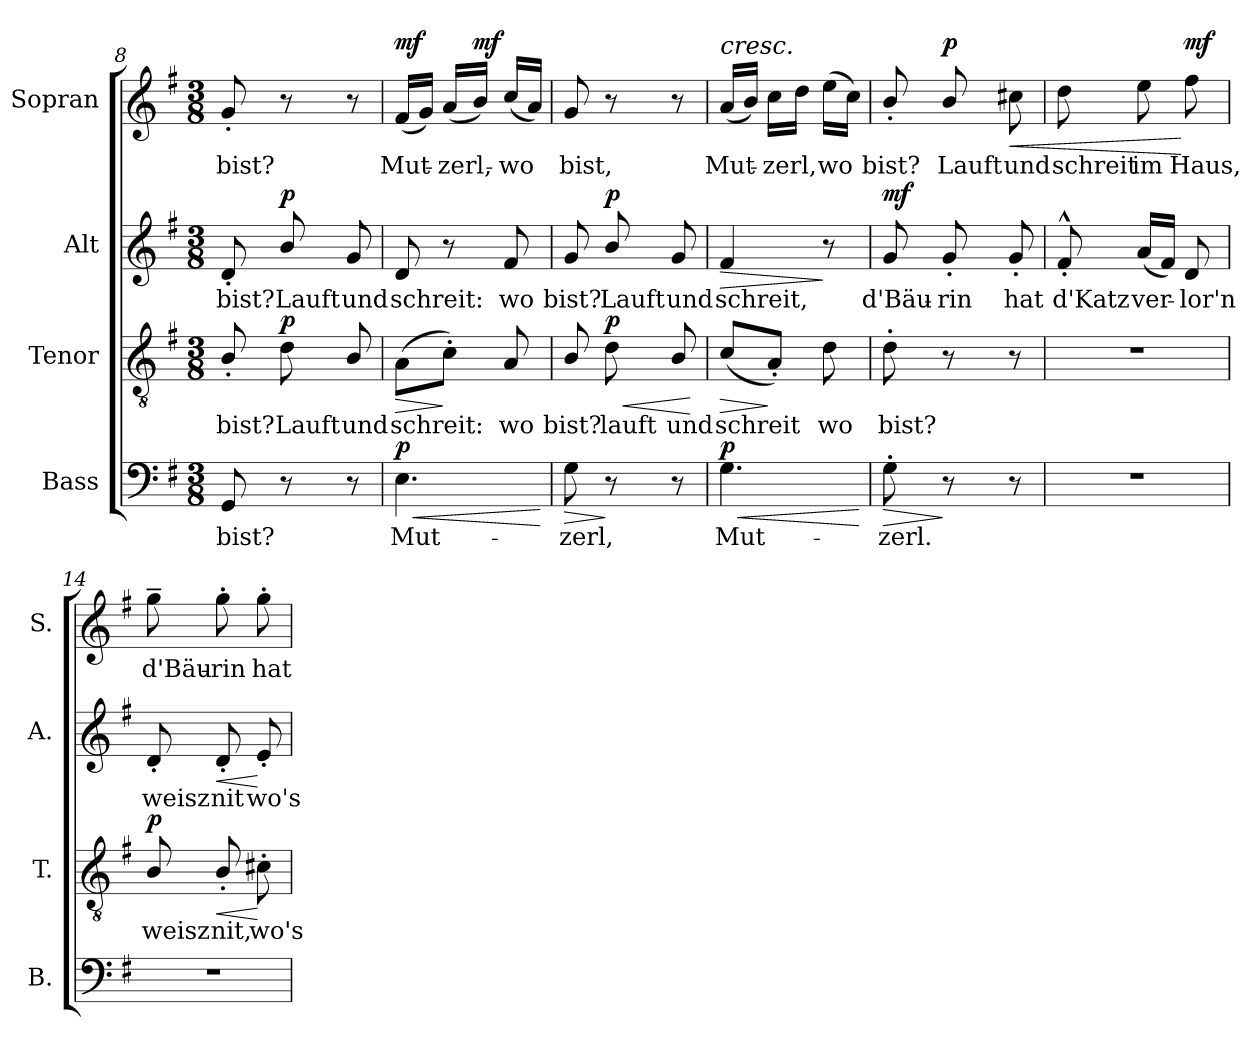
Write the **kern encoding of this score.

**kern	**text	**dynam	**kern	**text	**dynam	**kern	**text	**dynam	**kern	**text	**dynam
*part4	*part4	*part4	*part3	*part3	*part3	*part2	*part2	*part2	*part1	*part1	*part1
*staff4	*staff4	*staff4	*staff3	*staff3	*staff3	*staff2	*staff2	*staff2	*staff1	*staff1	*staff1
*I"Bass	*	*	*I"Tenor	*	*	*I"Alt	*	*	*I"Sopran	*	*
*I'B.	*	*	*I'T.	*	*	*I'A.	*	*	*I'S.	*	*
*clefF4	*	*	*clefGv2	*	*	*clefG2	*	*	*clefG2	*	*
*	*	*	*ITrd7c12	*	*	*	*	*	*	*	*
*k[f#]	*	*	*k[f#]	*	*	*k[f#]	*	*	*k[f#]	*	*
*G:	*	*	*G:	*	*	*G:	*	*	*G:	*	*
*M3/8	*	*	*M3/8	*	*	*M3/8	*	*	*M3/8	*	*
=8	=8	=8	=8	=8	=8	=8	=8	=8	=8	=8	=8
!	!LO:LY:b:color=#000000	!	!	!	!	!	!	!	!	!	!
!	!	!	!	!LO:LY:b:color=#000000	!	!	!	!	!	!	!
!	!	!	!	!	!	!	!LO:LY:b:color=#000000	!	!	!	!
!	!	!	!	!	!	!	!	!	!	!LO:LY:b:color=#000000	!
8GGi/	bist?	.	8BB'i/	bist?	.	8d'i/	bist?	.	8g'i/	bist?	.
!	!	!	!	!LO:LY:b:color=#000000	!	!	!	!	!	!	!
!	!	!	!	!	!	!	!LO:LY:b:color=#000000	!	!	!	!
8r	.	.	8Di\	Lauft	p	8bi/	Lauft	p	8r	.	.
!	!	!	!	!LO:LY:b:color=#000000	!	!	!	!	!	!	!
!	!	!	!	!	!	!	!LO:LY:b:color=#000000	!	!	!	!
8r	.	.	8BBi/	und	.	8gi/	und	.	8r	.	.
!!LO:LB:g=z
=9	=9	=9	=9	=9	=9	=9	=9	=9	=9	=9	=9
!	!LO:LY:b:color=#000000	!LO:HP:b	!	!	!	!	!	!	!	!	!
!	!	!	!	!LO:LY:b:color=#000000	!LO:HP:b	!	!	!	!	!	!
!	!	!	!	!	!	!	!LO:LY:b:color=#000000	!	!	!	!
!	!	!	!	!	!	!	!	!	!	!LO:LY:b:color=#000000	!
4.Ei\	Mut-	< p	(8AAi\L	schreit:	>	8di/	schreit:	.	(16f#i/LL	Mut-	mf
.	.	.	.	.	.	.	.	.	16gi/JJ)	.	.
!	!	!	!	!	!	!	!	!	!	!LO:LY:b:color=#000000	!
.	.	.	8C'i\J)	.	]	8r	.	.	(16ai/LL	zerl,-	.
.	.	.	.	.	.	.	.	.	16bi/JJ)	.	mf
!	!	!	!	!LO:LY:b:color=#000000	!	!	!	!	!	!	!
!	!	!	!	!	!	!	!LO:LY:b:color=#000000	!	!	!	!
!	!	!	!	!	!	!	!	!	!	!LO:LY:b:color=#000000	!
.	.	.	8AAi/	wo	mf mf	8f#i/	wo	.	(16cci/LL	wo	.
.	.	.	.	.	.	.	.	.	16ai/JJ)	.	.
.	.	[	.	.	.	.	.	.	.	.	.
=10	=10	=10	=10	=10	=10	=10	=10	=10	=10	=10	=10
!	!LO:LY:b:color=#000000	!LO:HP:b	!	!	!	!	!	!	!	!	!
!	!	!	!	!LO:LY:b:color=#000000	!	!	!	!	!	!	!
!	!	!	!	!	!	!	!LO:LY:b:color=#000000	!	!	!	!
!	!	!	!	!	!	!	!	!	!	!LO:LY:b:color=#000000	!
8Gi\	-zerl,	>	8BBi/	bist?	.	8gi/	bist?	.	8gi/	bist,	.
!	!	!	!	!LO:LY:b:color=#000000	!LO:HP:b	!	!	!	!	!	!
!	!	!	!	!	!	!	!LO:LY:b:color=#000000	!	!	!	!
8r	.	]	8Di\	lauft	< p	8bi/	Lauft	p	8r	.	.
!	!	!	!	!LO:LY:b:color=#000000	!	!	!	!	!	!	!
!	!	!	!	!	!	!	!LO:LY:b:color=#000000	!	!	!	!
8r	.	.	8BBi/	und	.	8gi/	und	.	8r	.	.
.	.	.	.	.	[	.	.	.	.	.	.
=11	=11	=11	=11	=11	=11	=11	=11	=11	=11	=11	=11
!	!LO:LY:b:color=#000000	!LO:HP:b	!	!	!	!	!	!	!	!	!
!	!	!	!	!LO:LY:b:color=#000000	!LO:HP:b	!	!	!	!	!	!
!	!	!	!	!	!	!	!LO:LY:b:color=#000000	!LO:HP:b	!	!	!
!	!	!	!	!	!	!	!	!	!LO:TX:a:i:t=cresc.	!	!
!	!	!	!	!	!	!	!	!	!	!LO:LY:b:color=#000000	!
4.Gi\	Mut-	< p	(8Ci/L	schreit	>	4f#i/	schreit,	>	(16ai/LL	Mut-	.
.	.	.	.	.	.	.	.	.	16bi/JJ)	.	.
!	!	!	!	!	!	!	!	!	!	!LO:LY:b:color=#000000	!
.	.	.	8AA'i/J)	.	]	.	.	.	16cci\LL	zerl,	.
.	.	.	.	.	.	.	.	.	16ddi\JJ	.	.
!	!	!	!	!LO:LY:b:color=#000000	!	!	!	!	!	!	!
!	!	!	!	!	!	!	!	!	!	!LO:LY:b:color=#000000	!
.	.	.	8Di\	wo	.	8r	.	]	(16eei\LL	wo	.
.	.	.	.	.	.	.	.	.	16cci\JJ)	.	.
.	.	[	.	.	.	.	.	.	.	.	.
=12	=12	=12	=12	=12	=12	=12	=12	=12	=12	=12	=12
!	!LO:LY:b:color=#000000	!LO:HP:b	!	!	!	!	!	!	!	!	!
!	!	!	!	!LO:LY:b:color=#000000	!	!	!	!	!	!	!
!	!	!	!	!	!	!	!LO:LY:b:color=#000000	!	!	!	!
!	!	!	!	!	!	!	!	!	!	!LO:LY:b:color=#000000	!
8G'i\	-zerl.	>	8D'i\	bist?	.	8gi/	d'Bäu-	mf	8b'i/	bist?	.
!	!	!	!	!	!	!	!LO:LY:b:color=#000000	!	!	!	!
!	!	!	!	!	!	!	!	!	!	!LO:LY:b:color=#000000	!
8r	.	]	8r	.	.	8g'i/	-rin	.	8bi/	Lauft	p
!	!	!	!	!	!	!	!LO:LY:b:color=#000000	!	!	!	!
!	!	!	!	!	!	!	!	!	!	!LO:LY:b:color=#000000	!LO:HP:b
8r	.	.	8r	.	.	8g'i/	hat	.	8cc#Xi\	und	<
=13	=13	=13	=13	=13	=13	=13	=13	=13	=13	=13	=13
!LO:N:vis=1	!	!	!LO:N:vis=1	!	!	!	!	!	!	!	!
!	!	!	!	!	!	!	!LO:LY:b:color=#000000	!	!	!	!
!	!	!	!	!	!	!	!	!	!	!LO:LY:b:color=#000000	!
4.r	.	.	4.r	.	.	8f#'^^i/	d'Katz	.	8ddi\	schreit	.
!	!	!	!	!	!	!	!LO:LY:b:color=#000000	!	!	!	!
!	!	!	!	!	!	!	!	!	!	!LO:LY:b:color=#000000	!
.	.	.	.	.	.	(16ai/LL	ver-	.	8eei\	im	.
.	.	.	.	.	.	16f#i/JJ)	.	.	.	.	.
!	!	!	!	!	!	!	!LO:LY:b:color=#000000	!	!	!	!
!	!	!	!	!	!	!	!	!	!	!LO:LY:b:color=#000000	!
.	.	.	.	.	.	8di/	-lor'n	.	8ff#i\	Haus,	[ mf
=14	=14	=14	=14	=14	=14	=14	=14	=14	=14	=14	=14
!LO:N:vis=1	!	!	!	!	!	!	!	!	!	!	!
!	!	!	!	!LO:LY:b:color=#000000	!	!	!	!	!	!	!
!	!	!	!	!	!	!	!LO:LY:b:color=#000000	!	!	!	!
!	!	!	!	!	!	!	!	!	!	!LO:LY:b:color=#000000	!
4.r	.	.	8BBi/	weisz	p	8d'i/	weisz	.	8gg~i\	d'Bäu-	.
!	!	!	!	!LO:LY:b:color=#000000	!LO:HP:b	!	!	!	!	!	!
!	!	!	!	!	!	!	!LO:LY:b:color=#000000	!LO:HP:b	!	!	!
!	!	!	!	!	!	!	!	!	!	!LO:LY:b:color=#000000	!
.	.	.	8BB'i/	nit,	<	8d'i/	nit	<	8gg'i\	-rin	.
!	!	!	!	!LO:LY:b:color=#000000	!	!	!	!	!	!	!
!	!	!	!	!	!	!	!LO:LY:b:color=#000000	!	!	!	!
!	!	!	!	!	!	!	!	!	!	!LO:LY:b:color=#000000	!
.	.	.	8C#X'i\	wo's	[	8e'i/	wo's	[	8gg'i\	hat	.
=	=	=	=	=	=	=	=	=	=	=	=
*-	*-	*-	*-	*-	*-	*-	*-	*-	*-	*-	*-
